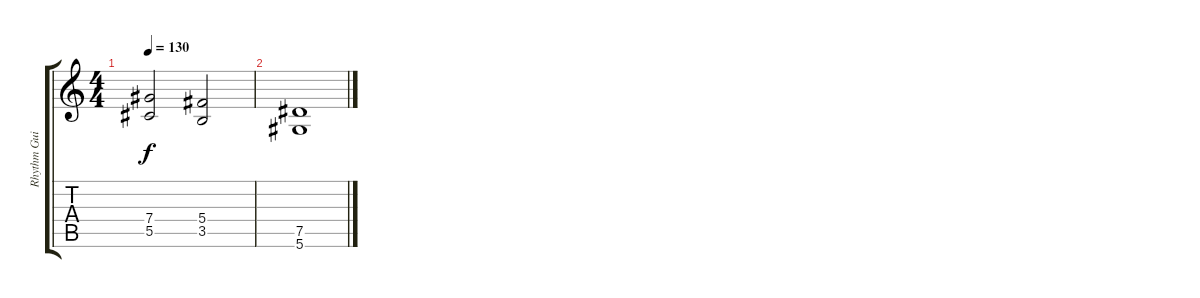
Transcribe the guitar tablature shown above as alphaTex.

\track ("Rhythm Guitar" "Rhythm Gui") {instrument distortionguitar}
\staff {score tabs}
\tuning (Eb4 Bb3 Gb3 Db3 Ab2 Eb2) {hide}
\ts (4 4)
\tempo 130
\clef g2
\ks c
(7.4 5.5).2{dy f} (5.4 3.5).2 |
(7.5 5.6).1
